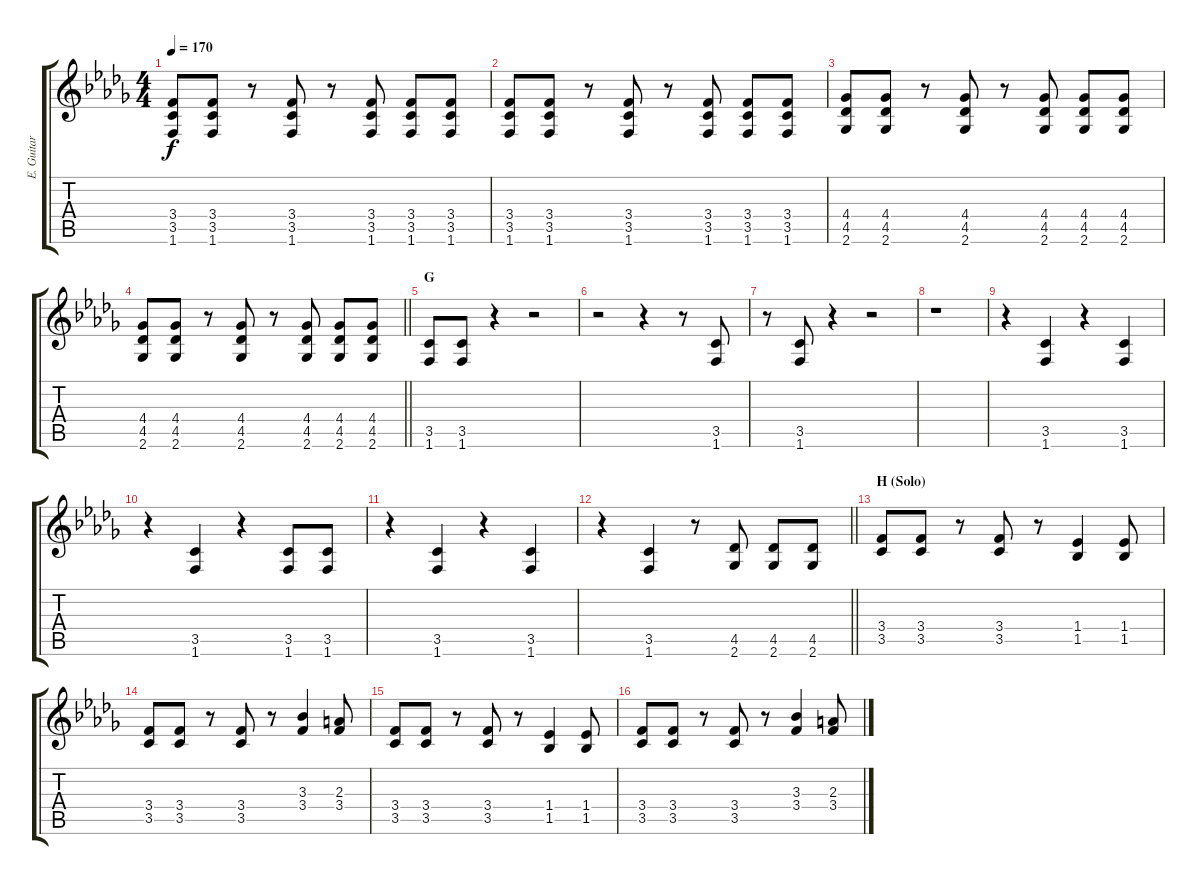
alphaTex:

\track ("E. Guitar II" "E. Guitar ") {instrument electricguitarclean}
\staff {score tabs}
\tuning (E4 B3 G3 D3 A2 E2) {hide}
\ts (4 4)
\tempo 170
\clef g2
\ks db
(3.4 3.5 1.6).8{dy f} (3.4 3.5 1.6).8 r.8 (3.4 3.5 1.6).8 r.8 (3.4 3.5 1.6).8 (3.4 3.5 1.6).8 (3.4 3.5 1.6).8 |
(3.4 3.5 1.6).8 (3.4 3.5 1.6).8 r.8 (3.4 3.5 1.6).8 r.8 (3.4 3.5 1.6).8 (3.4 3.5 1.6).8 (3.4 3.5 1.6).8 |
(4.4 4.5 2.6).8 (4.4 4.5 2.6).8 r.8 (4.4 4.5 2.6).8 r.8 (4.4 4.5 2.6).8 (4.4 4.5 2.6).8 (4.4 4.5 2.6).8 |
\barLineRight lightlight
(4.4 4.5 2.6).8 (4.4 4.5 2.6).8 r.8 (4.4 4.5 2.6).8 r.8 (4.4 4.5 2.6).8 (4.4 4.5 2.6).8 (4.4 4.5 2.6).8 |
\section ("" "G")
(3.5 1.6).8 (3.5 1.6).8 r.4 r.2 |
r.2 r.4 r.8 (3.5 1.6).8 |
r.8 (3.5 1.6).8 r.4 r.2 |
r.1 |
r.4 (3.5 1.6).4 r.4 (3.5 1.6).4 |
r.4 (3.5 1.6).4 r.4 (3.5 1.6).8 (3.5 1.6).8 |
r.4 (3.5 1.6).4 r.4 (3.5 1.6).4 |
\barLineRight lightlight
r.4 (3.5 1.6).4 r.8 (4.5 2.6).8 (4.5 2.6).8 (4.5 2.6).8 |
\section ("" "H (Solo)")
(3.4 3.5).8 (3.4 3.5).8 r.8 (3.4 3.5).8 r.8 (1.4 1.5).4 (1.4 1.5).8 |
(3.4 3.5).8 (3.4 3.5).8 r.8 (3.4 3.5).8 r.8 (3.3 3.4).4 (2.3 3.4).8 |
(3.4 3.5).8 (3.4 3.5).8 r.8 (3.4 3.5).8 r.8 (1.4 1.5).4 (1.4 1.5).8 |
(3.4 3.5).8 (3.4 3.5).8 r.8 (3.4 3.5).8 r.8 (3.3 3.4).4 (2.3 3.4).8
